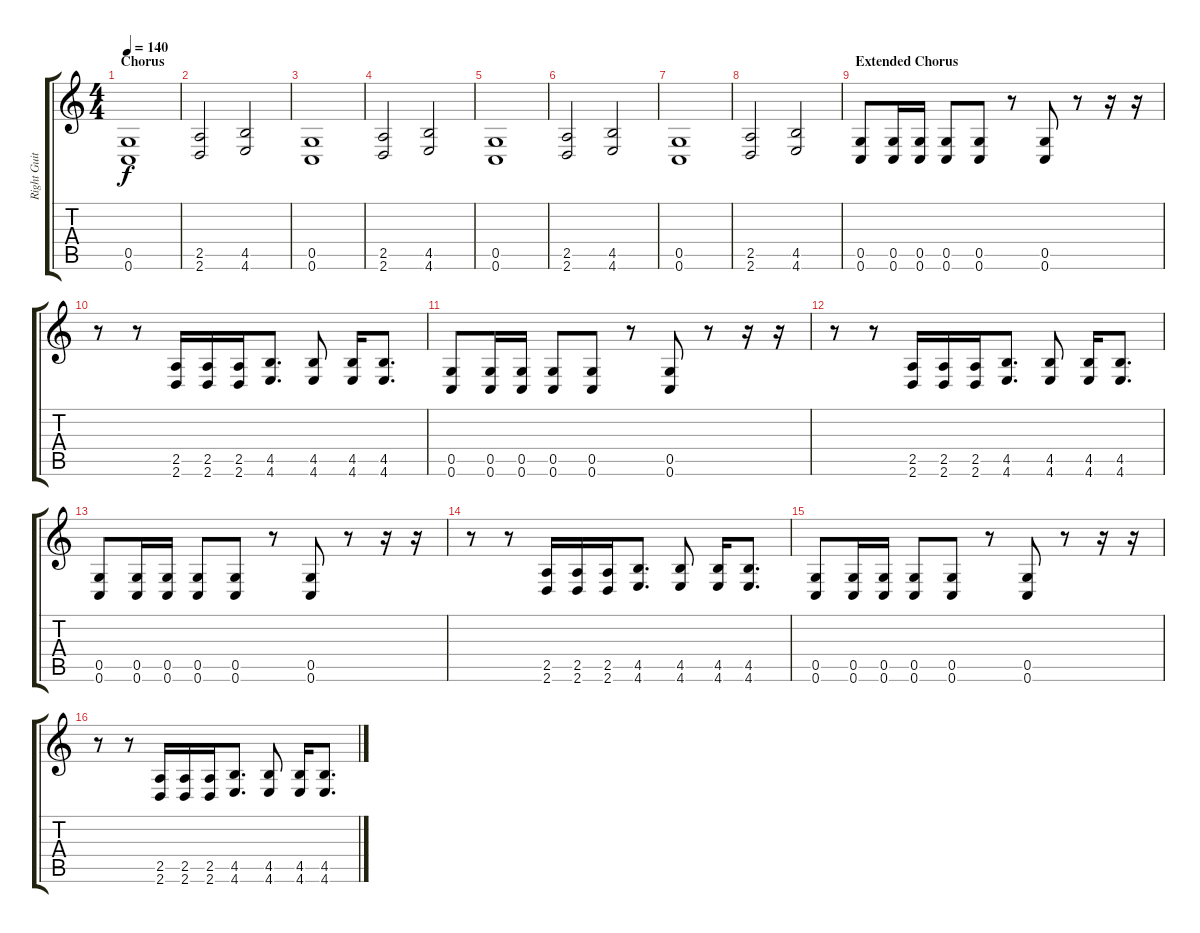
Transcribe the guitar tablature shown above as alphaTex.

\track ("Right Guitar" "Right Guit") {instrument distortionguitar}
\staff {score tabs}
\tuning (D4 A3 F3 C3 G2 C2) {hide}
\ts (4 4)
\section ("" "Chorus")
\tempo 140
\clef g2
\ks c
(0.5 0.6).1{dy f} |
(2.5 2.6).2 (4.5 4.6).2 |
(0.5 0.6).1 |
(2.5 2.6).2 (4.5 4.6).2 |
(0.5 0.6).1 |
(2.5 2.6).2 (4.5 4.6).2 |
(0.5 0.6).1 |
(2.5 2.6).2 (4.5 4.6).2 |
\section ("" "Extended Chorus")
(0.5 0.6).8 (0.5 0.6).16 (0.5 0.6).16 (0.5 0.6).8 (0.5 0.6).8 r.8 (0.5 0.6).8 r.8 r.16 r.16 |
r.8 r.8 (2.5 2.6).16 (2.5 2.6).16 (2.5 2.6).16 (4.5 4.6).8{d} (4.5 4.6).8 (4.5 4.6).16 (4.5 4.6).8{d} |
(0.5 0.6).8 (0.5 0.6).16 (0.5 0.6).16 (0.5 0.6).8 (0.5 0.6).8 r.8 (0.5 0.6).8 r.8 r.16 r.16 |
r.8 r.8 (2.5 2.6).16 (2.5 2.6).16 (2.5 2.6).16 (4.5 4.6).8{d} (4.5 4.6).8 (4.5 4.6).16 (4.5 4.6).8{d} |
(0.5 0.6).8 (0.5 0.6).16 (0.5 0.6).16 (0.5 0.6).8 (0.5 0.6).8 r.8 (0.5 0.6).8 r.8 r.16 r.16 |
r.8 r.8 (2.5 2.6).16 (2.5 2.6).16 (2.5 2.6).16 (4.5 4.6).8{d} (4.5 4.6).8 (4.5 4.6).16 (4.5 4.6).8{d} |
(0.5 0.6).8 (0.5 0.6).16 (0.5 0.6).16 (0.5 0.6).8 (0.5 0.6).8 r.8 (0.5 0.6).8 r.8 r.16 r.16 |
r.8 r.8 (2.5 2.6).16 (2.5 2.6).16 (2.5 2.6).16 (4.5 4.6).8{d} (4.5 4.6).8 (4.5 4.6).16 (4.5 4.6).8{d}
